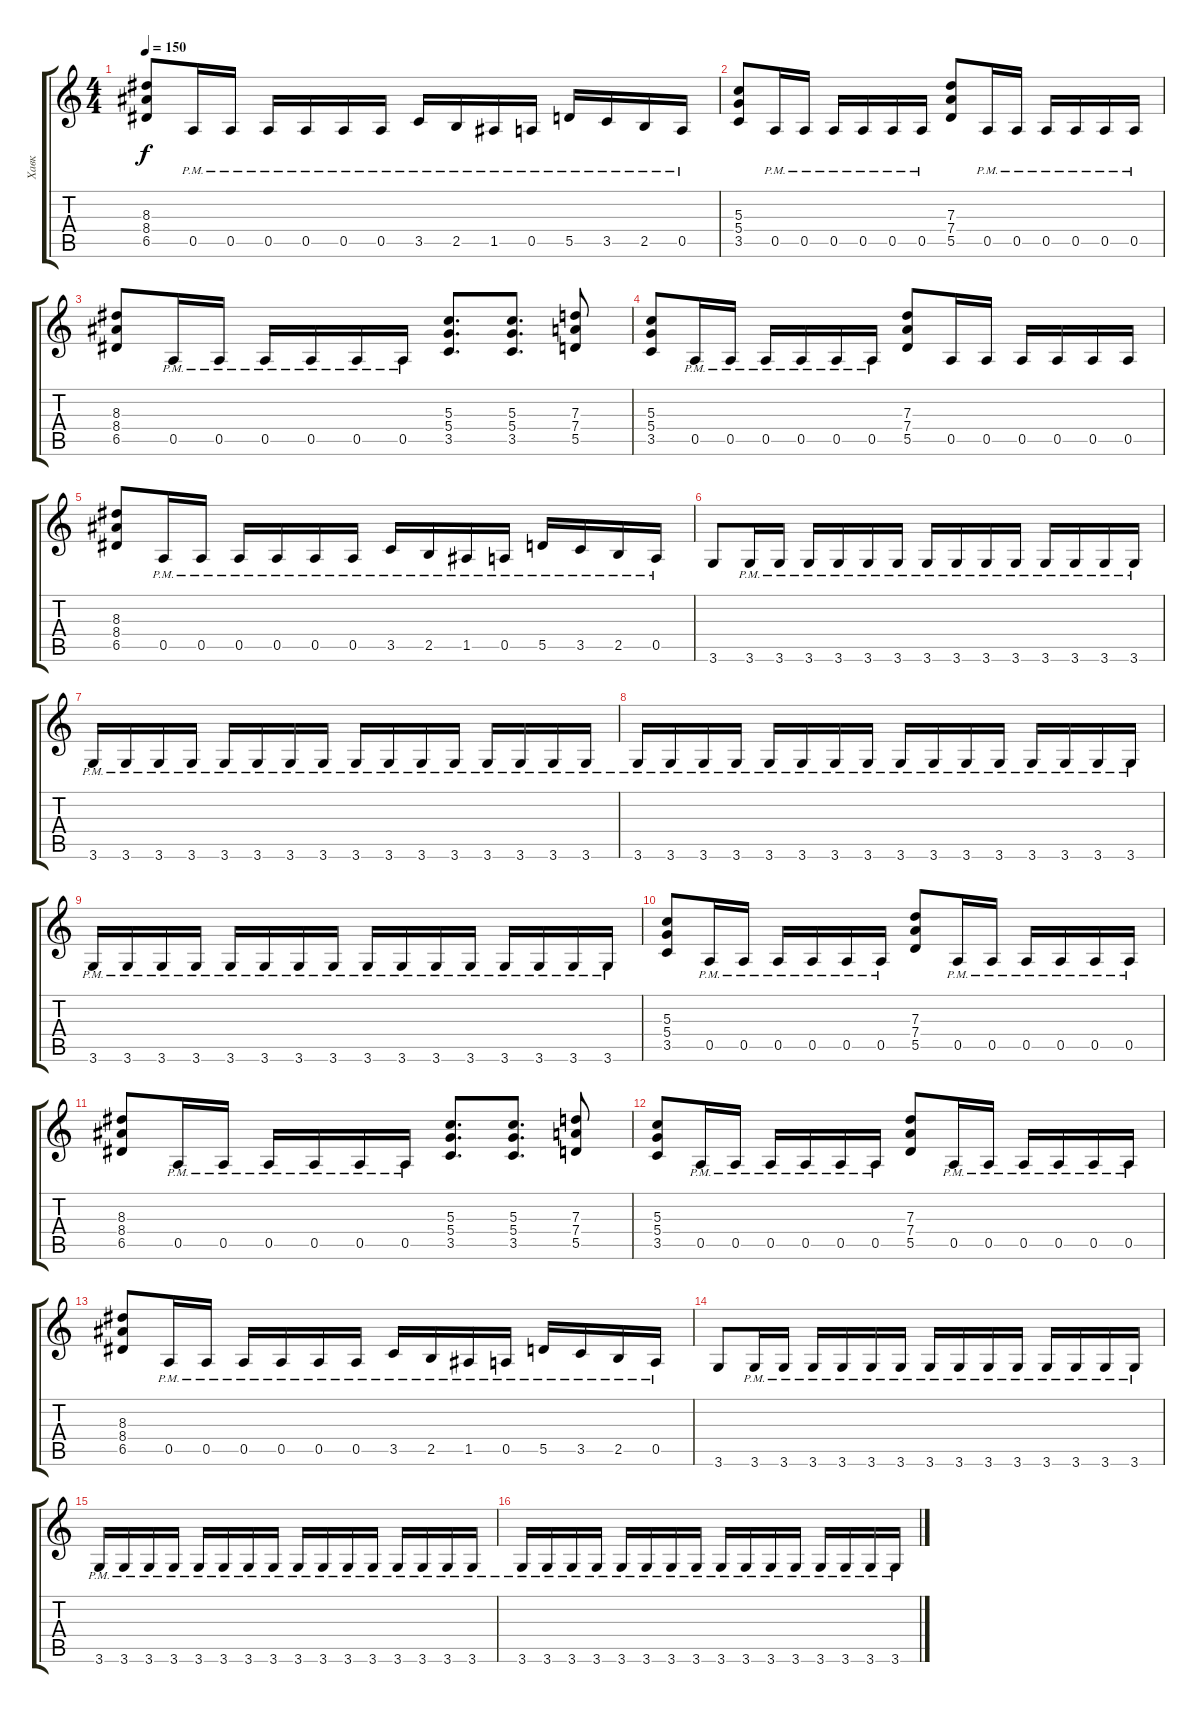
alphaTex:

\track ("Хавк" "Хавк") {instrument distortionguitar}
\staff {score tabs}
\tuning (E4 B3 G3 D3 A2 E2) {hide}
\ts (4 4)
\tempo 150
\clef g2
\ks c
(8.3 8.4 6.5).8{dy f} 0.5{pm}.16 0.5{pm}.16 0.5{pm}.16 0.5{pm}.16 0.5{pm}.16 0.5{pm}.16 3.5{pm}.16 2.5{pm}.16 1.5{pm}.16 0.5{pm}.16 5.5{pm}.16 3.5{pm}.16 2.5{pm}.16 0.5{pm}.16 |
(5.3 5.4 3.5).8 0.5{pm}.16 0.5{pm}.16 0.5{pm}.16 0.5{pm}.16 0.5{pm}.16 0.5{pm}.16 (7.3 7.4 5.5).8 0.5{pm}.16 0.5{pm}.16 0.5{pm}.16 0.5{pm}.16 0.5{pm}.16 0.5{pm}.16 |
(8.3 8.4 6.5).8 0.5{pm}.16 0.5{pm}.16 0.5{pm}.16 0.5{pm}.16 0.5{pm}.16 0.5{pm}.16 (5.3 5.4 3.5).8{d} (5.3 5.4 3.5).8{d} (7.3 7.4 5.5).8 |
(5.3 5.4 3.5).8 0.5{pm}.16 0.5{pm}.16 0.5{pm}.16 0.5{pm}.16 0.5{pm}.16 0.5{pm}.16 (7.3 7.4 5.5).8 0.5.16 0.5.16 0.5.16 0.5.16 0.5.16 0.5.16 |
(8.3 8.4 6.5).8 0.5{pm}.16 0.5{pm}.16 0.5{pm}.16 0.5{pm}.16 0.5{pm}.16 0.5{pm}.16 3.5{pm}.16 2.5{pm}.16 1.5{pm}.16 0.5{pm}.16 5.5{pm}.16 3.5{pm}.16 2.5{pm}.16 0.5{pm}.16 |
3.6.8 3.6{pm}.16 3.6{pm}.16 3.6{pm}.16 3.6{pm}.16 3.6{pm}.16 3.6{pm}.16 3.6{pm}.16 3.6{pm}.16 3.6{pm}.16 3.6{pm}.16 3.6{pm}.16 3.6{pm}.16 3.6{pm}.16 3.6{pm}.16 |
3.6{pm}.16 3.6{pm}.16 3.6{pm}.16 3.6{pm}.16 3.6{pm}.16 3.6{pm}.16 3.6{pm}.16 3.6{pm}.16 3.6{pm}.16 3.6{pm}.16 3.6{pm}.16 3.6{pm}.16 3.6{pm}.16 3.6{pm}.16 3.6{pm}.16 3.6{pm}.16 |
3.6{pm}.16 3.6{pm}.16 3.6{pm}.16 3.6{pm}.16 3.6{pm}.16 3.6{pm}.16 3.6{pm}.16 3.6{pm}.16 3.6{pm}.16 3.6{pm}.16 3.6{pm}.16 3.6{pm}.16 3.6{pm}.16 3.6{pm}.16 3.6{pm}.16 3.6{pm}.16 |
3.6{pm}.16 3.6{pm}.16 3.6{pm}.16 3.6{pm}.16 3.6{pm}.16 3.6{pm}.16 3.6{pm}.16 3.6{pm}.16 3.6{pm}.16 3.6{pm}.16 3.6{pm}.16 3.6{pm}.16 3.6{pm}.16 3.6{pm}.16 3.6{pm}.16 3.6{pm}.16 |
(5.3 5.4 3.5).8 0.5{pm}.16 0.5{pm}.16 0.5{pm}.16 0.5{pm}.16 0.5{pm}.16 0.5{pm}.16 (7.3 7.4 5.5).8 0.5{pm}.16 0.5{pm}.16 0.5{pm}.16 0.5{pm}.16 0.5{pm}.16 0.5{pm}.16 |
(8.3 8.4 6.5).8 0.5{pm}.16 0.5{pm}.16 0.5{pm}.16 0.5{pm}.16 0.5{pm}.16 0.5{pm}.16 (5.3 5.4 3.5).8{d} (5.3 5.4 3.5).8{d} (7.3 7.4 5.5).8 |
(5.3 5.4 3.5).8 0.5{pm}.16 0.5{pm}.16 0.5{pm}.16 0.5{pm}.16 0.5{pm}.16 0.5{pm}.16 (7.3 7.4 5.5).8 0.5{pm}.16 0.5{pm}.16 0.5{pm}.16 0.5{pm}.16 0.5{pm}.16 0.5{pm}.16 |
(8.3 8.4 6.5).8 0.5{pm}.16 0.5{pm}.16 0.5{pm}.16 0.5{pm}.16 0.5{pm}.16 0.5{pm}.16 3.5{pm}.16 2.5{pm}.16 1.5{pm}.16 0.5{pm}.16 5.5{pm}.16 3.5{pm}.16 2.5{pm}.16 0.5{pm}.16 |
3.6.8 3.6{pm}.16 3.6{pm}.16 3.6{pm}.16 3.6{pm}.16 3.6{pm}.16 3.6{pm}.16 3.6{pm}.16 3.6{pm}.16 3.6{pm}.16 3.6{pm}.16 3.6{pm}.16 3.6{pm}.16 3.6{pm}.16 3.6{pm}.16 |
3.6{pm}.16 3.6{pm}.16 3.6{pm}.16 3.6{pm}.16 3.6{pm}.16 3.6{pm}.16 3.6{pm}.16 3.6{pm}.16 3.6{pm}.16 3.6{pm}.16 3.6{pm}.16 3.6{pm}.16 3.6{pm}.16 3.6{pm}.16 3.6{pm}.16 3.6{pm}.16 |
3.6{pm}.16 3.6{pm}.16 3.6{pm}.16 3.6{pm}.16 3.6{pm}.16 3.6{pm}.16 3.6{pm}.16 3.6{pm}.16 3.6{pm}.16 3.6{pm}.16 3.6{pm}.16 3.6{pm}.16 3.6{pm}.16 3.6{pm}.16 3.6{pm}.16 3.6{pm}.16
